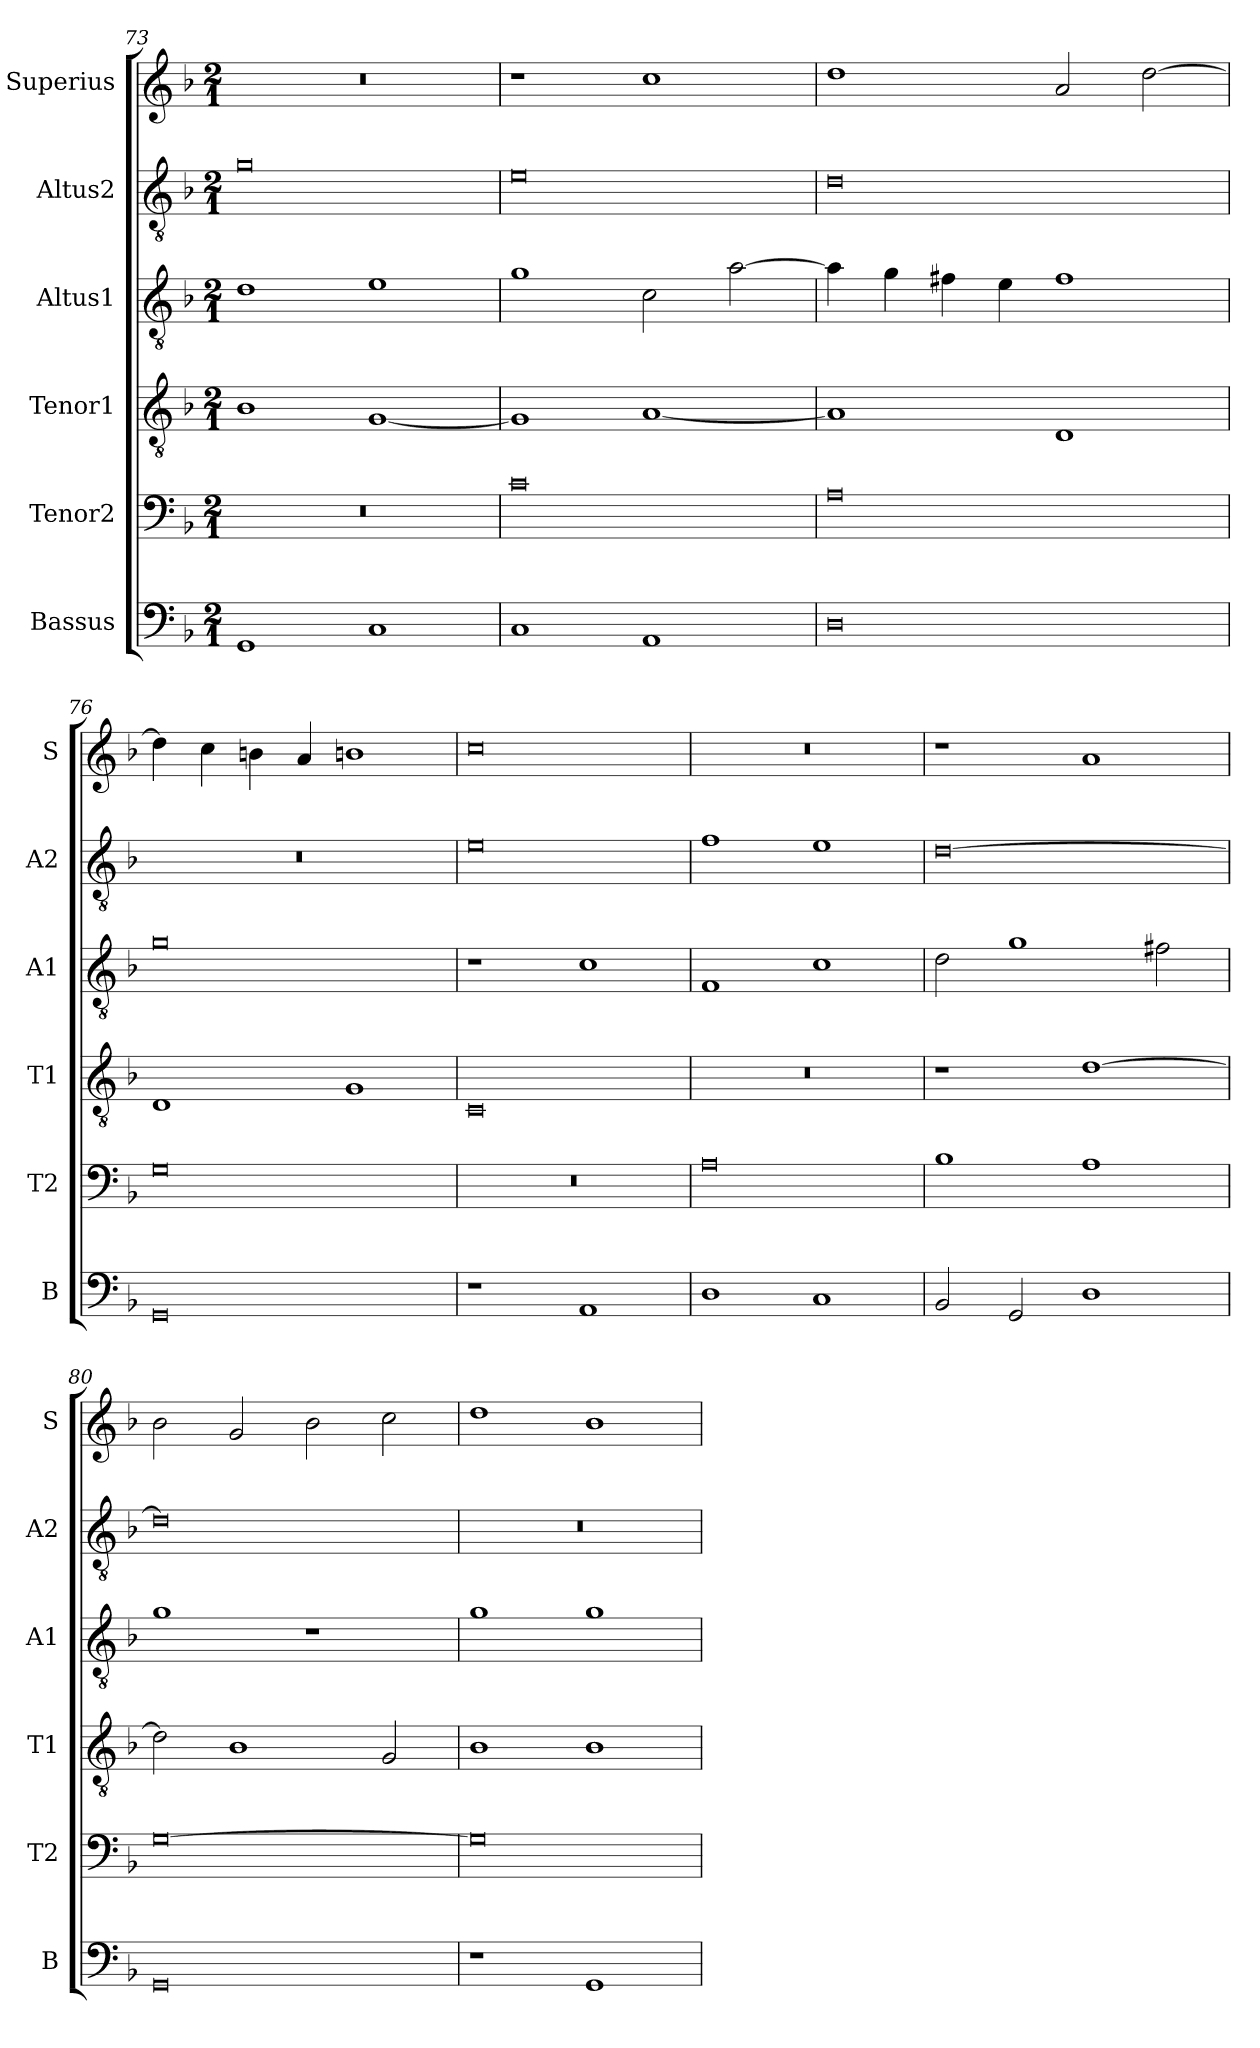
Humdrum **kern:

**kern	**kern	**kern	**kern	**kern	**kern
*part6	*part5	*part4	*part3	*part2	*part1
*staff6	*staff5	*staff4	*staff3	*staff2	*staff1
*I"Bassus	*I"Tenor2	*I"Tenor1	*I"Altus1	*I"Altus2	*I"Superius
*I'B	*I'T2	*I'T1	*I'A1	*I'A2	*I'S
*clefF4	*clefF4	*clefGv2	*clefGv2	*clefGv2	*clefG2
*k[b-]	*k[b-]	*k[b-]	*k[b-]	*k[b-]	*k[b-]
*M2/1	*M2/1	*M2/1	*M2/1	*M2/1	*M2/1
=73	=73	=73	=73	=73	=73
1GG	0r	1B-	1d	0g	0r
1C	.	[1G	1e	.	.
=74	=74	=74	=74	=74	=74
1C	0c	1G]	1g	0e	1r
1AA	.	[1A	2c\	.	1cc
.	.	.	[2a\	.	.
=75	=75	=75	=75	=75	=75
0D	0A	1A]	4a\]	0d	1dd
.	.	.	4g\	.	.
.	.	.	4f#X\	.	.
.	.	.	4e\	.	.
.	.	1D	1f#	.	2a/
.	.	.	.	.	[2dd\
=76	=76	=76	=76	=76	=76
0GG	0G	1D	0g	0r	4dd\]
.	.	.	.	.	4cc\
.	.	.	.	.	4bn\
.	.	.	.	.	4a/
.	.	1G	.	.	1bn
=77	=77	=77	=77	=77	=77
1r	0r	0C	1r	0e	0cc
1AA	.	.	1c	.	.
=78	=78	=78	=78	=78	=78
1D	0A	0r	1F	1f	0r
1C	.	.	1c	1e	.
=79	=79	=79	=79	=79	=79
2BB-/	1B-	1r	2d\	[0d	1r
2GG/	.	.	1g	.	.
1D	1A	[1d	.	.	1a
.	.	.	2f#X\	.	.
=80	=80	=80	=80	=80	=80
0GG	[0G	2d\]	1g	0d]	2b-\
.	.	1B-	.	.	2g/
.	.	.	1r	.	2b-\
.	.	2G/	.	.	2cc\
=81	=81	=81	=81	=81	=81
1r	0G]	1B-	1g	0r	1dd
1GG	.	1B-	1g	.	1b-
=	=	=	=	=	=
*-	*-	*-	*-	*-	*-
